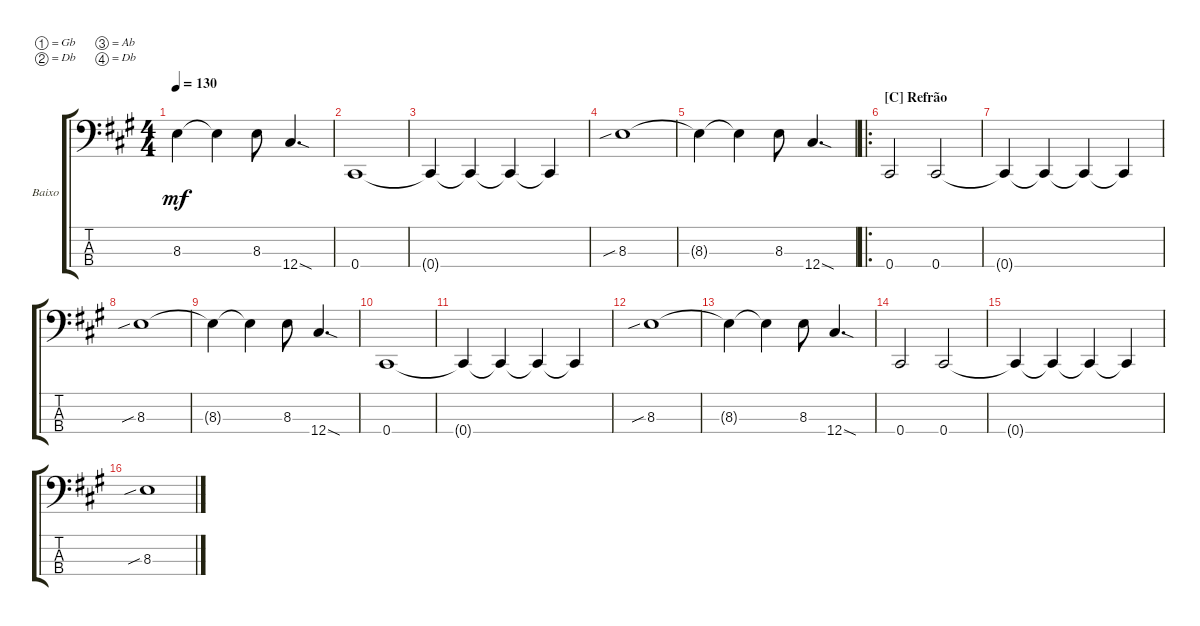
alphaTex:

\defaultSystemsLayout 4
\bracketExtendMode groupsimilarinstruments
\firstSystemTrackNameOrientation horizontal
\otherSystemsTrackNameOrientation horizontal
\track ("Baixo" "Baixo") {instrument electricbassfinger}
\staff {score tabs}
\tuning (Gb2 Db2 Ab1 Db1)
\ts (4 4)
\tempo 130
\clef f4
\ks a
8.3{t}.4{dy mf} 8.3{t}.4 8.3.8 12.4{sod}.4{d} |
0.4.1 |
0.4{t}.4 0.4{t}.4 0.4{t}.4 0.4{t}.4 |
8.3{sib}.1 |
8.3{t}.4 8.3{t}.4 8.3.8 12.4{sod}.4{d} |
\ro
\section ("C" "Refrão")
0.4.2 0.4.2 |
0.4{t}.4 0.4{t}.4 0.4{t}.4 0.4{t}.4 |
8.3{sib}.1 |
8.3{t}.4 8.3{t}.4 8.3.8 12.4{sod}.4{d} |
0.4.1 |
0.4{t}.4 0.4{t}.4 0.4{t}.4 0.4{t}.4 |
8.3{sib}.1 |
8.3{t}.4 8.3{t}.4 8.3.8 12.4{sod}.4{d} |
0.4.2 0.4.2 |
0.4{t}.4 0.4{t}.4 0.4{t}.4 0.4{t}.4 |
8.3{sib}.1
